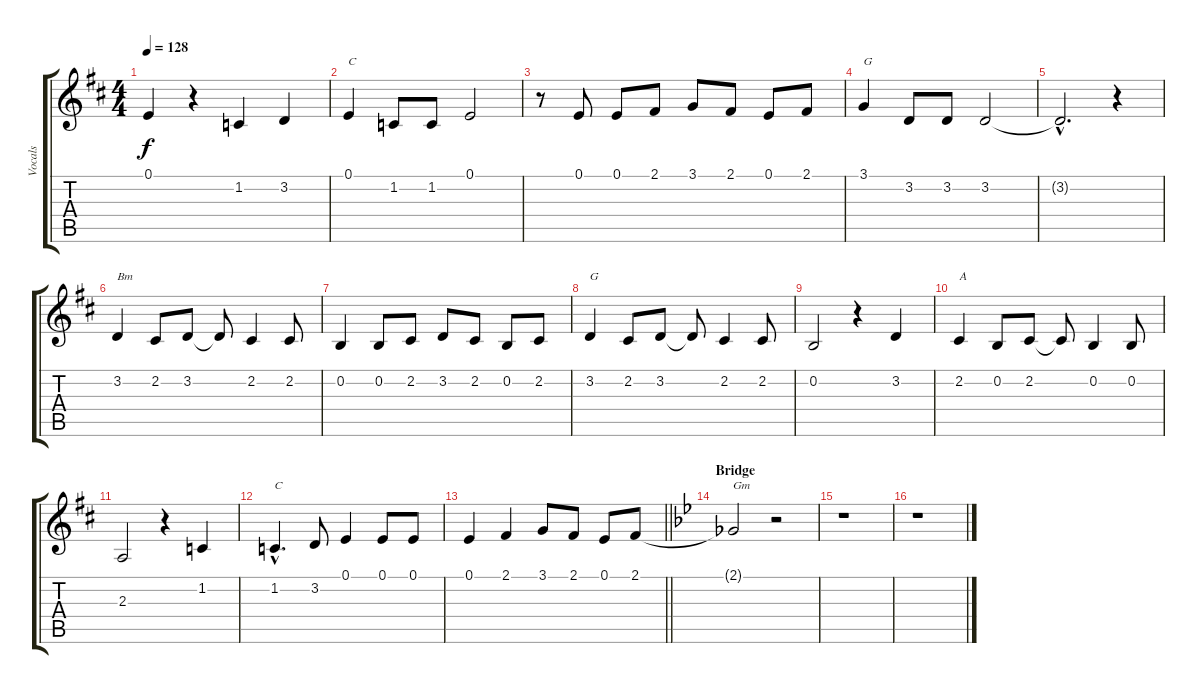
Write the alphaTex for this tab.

\track ("Vocals" "Vocals") {instrument sopranosax}
\staff {score tabs}
\tuning (E4 B3 G3 D3 A2 E2) {hide}
\ts (4 4)
\tempo 128
\clef g2
\ks d
0.1{t}.4{dy f} r.4 1.2.4 3.2.4 |
0.1.4{txt "C"} 1.2.8 1.2.8 0.1.2 |
r.8 0.1.8 0.1.8 2.1.8 3.1.8 2.1.8 0.1.8 2.1.8 |
3.1.4{txt "G"} 3.2.8 3.2.8 3.2.2 |
3.2{hac t}.2{d} r.4 |
3.2.4{txt "Bm"} 2.2.8 3.2.8 3.2{t}.8 2.2.4 2.2.8 |
0.2.4 0.2.8 2.2.8 3.2.8 2.2.8 0.2.8 2.2.8 |
3.2.4{txt "G"} 2.2.8 3.2.8 3.2{t}.8 2.2.4 2.2.8 |
0.2.2 r.4 3.2.4 |
2.2.4{txt "A"} 0.2.8 2.2.8 2.2{t}.8 0.2.4 0.2.8 |
2.3.2 r.4 1.2.4 |
1.2{hac}.4{d txt "C"} 3.2.8 0.1.4 0.1.8 0.1.8 |
\barLineRight lightlight
0.1.4 2.1.4 3.1.8 2.1.8 0.1.8 2.1.8 |
\section ("" "Bridge")
\ks gminor
2.1{t}.2{txt "Gm"} r.2 |
r.1 |
r.1
